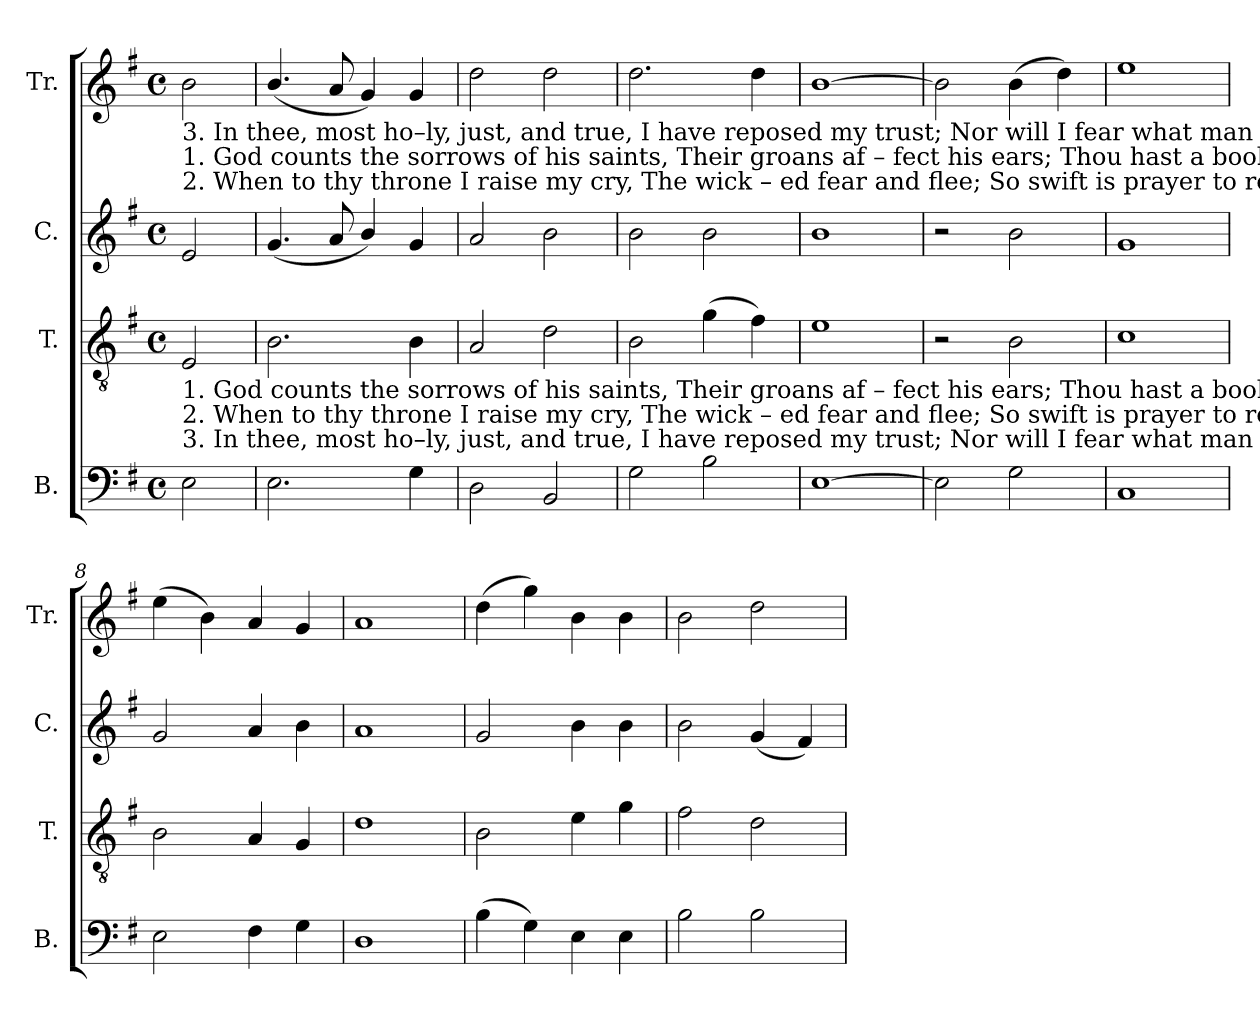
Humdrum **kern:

**kern	**kern	**kern	**kern
*part4	*part3	*part2	*part1
*staff4	*staff3	*staff2	*staff1
*I"B.	*I"T.	*I"C.	*I"Tr.
*I'B.	*I'T.	*I'C.	*I'Tr.
*clefF4	*clefGv2	*clefG2	*clefG2
*k[f#]	*k[f#]	*k[f#]	*k[f#]
*M4/4	*M4/4	*M4/4	*M4/4
*met(c)	*met(c)	*met(c)	*met(c)
*MM100	*MM100	*MM100	*MM100
=1	=1	=1	=1
!	!	!	!LO:TX:b:t=3. In     thee,           most ho–ly,  just,    and  true,          I         have  reposed my trust;     Nor  will   I   fear   what  man   can     do,
!	!	!	!LO:TX:b:t=1. God  counts      the  sorrows  of      his  saints,      Their groans  af – fect his ears;   Thou hast  a  book  for    my    com–plaints,
!	!	!	!LO:TX:b:t=2. When  to            thy  throne  I  raise  my cry,           The     wick – ed   fear and flee;    So    swift is prayer to   reach  the    sky,
!	!LO:TX:b:t=1. God  counts      the  sorrows  of      his  saints,      Their groans  af – fect his ears;   Thou hast  a  book  for    my  complaints,  A  bottle	!	!
!	!LO:TX:b:t=2. When  to            thy  throne  I  raise  my cry,           The     wick – ed   fear and flee;    So    swift is prayer to   reach  the   sky,    So near is	!	!
!	!LO:TX:b:t=3. In     thee,           most ho–ly,  just,    and  true,          I         have  reposed my trust;     Nor  will   I   fear   what  man  can  do,   The offspring	!	!
2E\	2E/	2e/	2b\
=2	=2	=2	=2
2.E\	2.B\	(4.g/	(4.b/
.	.	8a/	8a/
.	.	4b/)	4g/)
4G\	4B\	4g/	4g/
=3	=3	=3	=3
2D\	2A/	2a/	2dd\
2BB/	2d\	2b\	2dd\
=4	=4	=4	=4
2G\	2B\	2b\	2.dd\
2B\	(4g\	2b\	.
.	4f#\)	.	4dd\
=5	=5	=5	=5
[1E	1e	1b	[1b
=6	=6	=6	=6
2E\]	2r	2r	2b\]
2G\	2B\	2b\	(4b\
.	.	.	4dd\)
=7	=7	=7	=7
1C	1c	1g	1ee
=8	=8	=8	=8
2E\	2B\	2g/	(4ee\
.	.	.	4b\)
4F#\	4A/	4a/	4a/
4G\	4G/	4b\	4g/
=9	=9	=9	=9
1D	1d	1a	1a
=10	=10	=10	=10
(4B\	2B\	2g/	(4dd\
4G\)	.	.	4gg\)
4E\	4e\	4b\	4b\
4E\	4g\	4b\	4b\
=11	=11	=11	=11
2B\	2f#\	2b\	2b\
2B\	2d\	(4g/	2dd\
.	.	4f#/)	.
=	=	=	=
*-	*-	*-	*-
